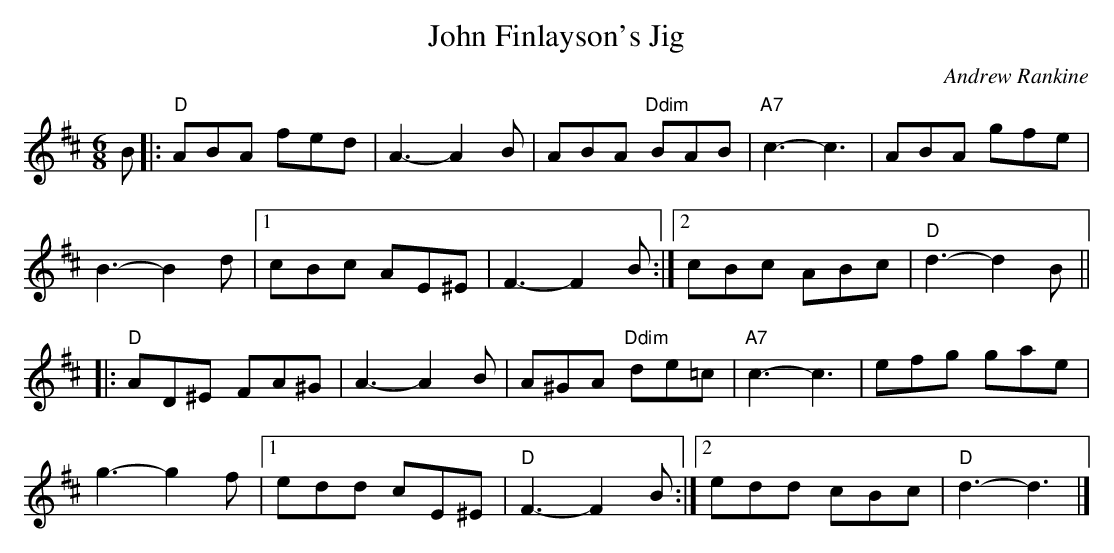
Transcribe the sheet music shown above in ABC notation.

X:1
T: John Finlayson's Jig
C: Andrew Rankine
M: 6/8
K: D
L: 1/8
B|: "D" ABA fed| A3-A2 B| ABA "Ddim" BAB|"A7"c3-c3|ABA gfe|
B3-B2 d|1 cBc AE^E| F3-F2 B:|2 cBc ABc| "D"d3-d2 B||
|: "D"AD^E FA^G| A3-A2 B| A^GA "Ddim" de=c| "A7"c3-c3|efg gae|
g3-g2 f|1 edd cE^E|"D" F3-F2 B:|2 edd cBc| "D"d3-d3|]
